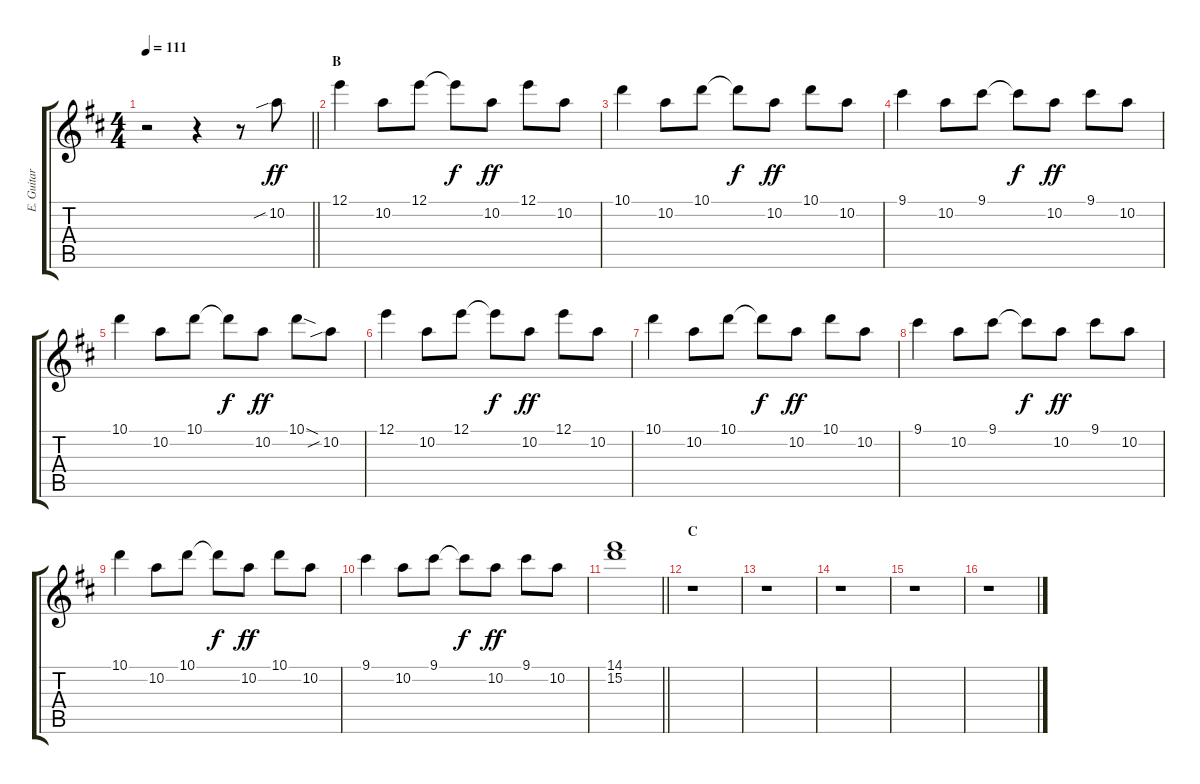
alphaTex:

\track ("E. Guitar III" "E. Guitar ") {instrument overdrivenguitar}
\staff {score tabs}
\tuning (E4 B3 G3 D3 A2 D2) {hide}
\ts (4 4)
\tempo 111
\clef g2
\barLineRight lightlight
\ks d
r.2{dy f} r.4 r.8 10.2{sib}.8{dy ff} |
\section ("" "B")
12.1.4 10.2.8 12.1.8 12.1{t}.8{dy f} 10.2.8{dy ff} 12.1.8 10.2.8 |
10.1.4 10.2.8 10.1.8 10.1{t}.8{dy f} 10.2.8{dy ff} 10.1.8 10.2.8 |
9.1.4 10.2.8 9.1.8 9.1{t}.8{dy f} 10.2.8{dy ff} 9.1.8 10.2.8 |
10.1.4 10.2.8 10.1.8 10.1{t}.8{dy f} 10.2.8{dy ff} 10.1{sod}.8 10.2{sib}.8 |
12.1.4 10.2.8 12.1.8 12.1{t}.8{dy f} 10.2.8{dy ff} 12.1.8 10.2.8 |
10.1.4 10.2.8 10.1.8 10.1{t}.8{dy f} 10.2.8{dy ff} 10.1.8 10.2.8 |
9.1.4 10.2.8 9.1.8 9.1{t}.8{dy f} 10.2.8{dy ff} 9.1.8 10.2.8 |
10.1.4 10.2.8 10.1.8 10.1{t}.8{dy f} 10.2.8{dy ff} 10.1.8 10.2.8 |
9.1.4 10.2.8 9.1.8 9.1{t}.8{dy f} 10.2.8{dy ff} 9.1.8 10.2.8 |
\barLineRight lightlight
(14.1 15.2).1 |
\section ("" "C")
r.1 |
r.1 |
r.1 |
r.1 |
r.1
